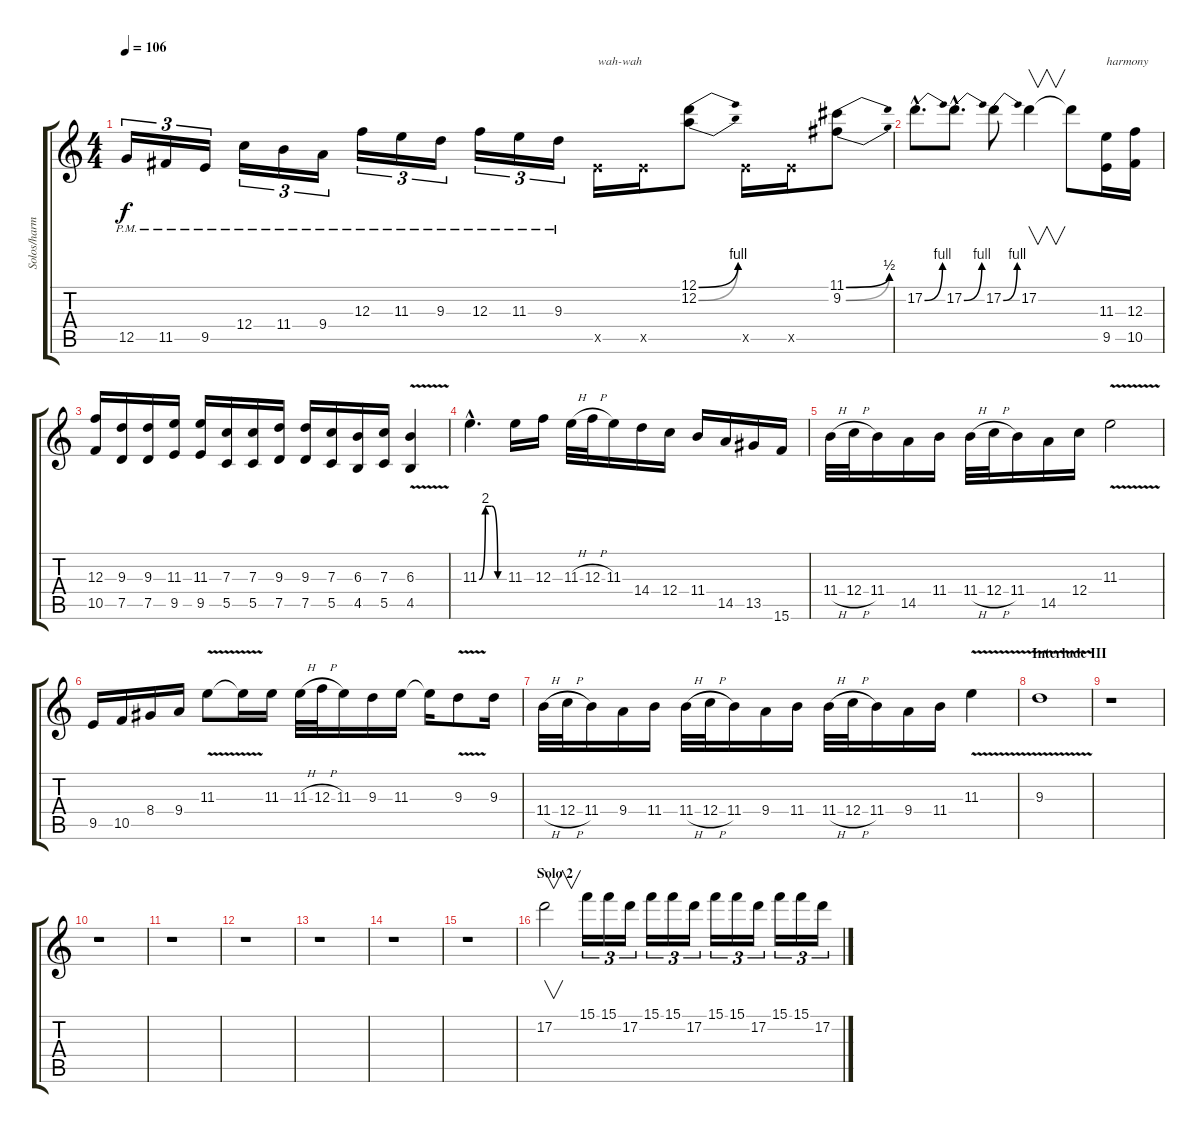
\track ("Solos/harmonies" "Solos/harm") {instrument overdrivenguitar}
\staff {score tabs}
\tuning (D4 A3 F3 C3 G2 D2) {hide}
\ts (4 4)
\tempo 106
\clef g2
\ks c
12.5{pm}.16{tu (3 2) dy f} 11.5{pm}.16{tu (3 2)} 9.5{pm}.16{tu (3 2)} 12.4{pm}.16{tu (3 2)} 11.4{pm}.16{tu (3 2)} 9.4{pm}.16{tu (3 2)} 12.3{pm}.16{tu (3 2)} 11.3{pm}.16{tu (3 2)} 9.3{pm}.16{tu (3 2)} 12.3{pm}.16{tu (3 2)} 11.3{pm}.16{tu (3 2)} 9.3{pm}.16{tu (3 2)} 9.5{x}.16{txt "wah-wah"} 9.5{x}.16 (12.1{be (bend 0 0 60 4)} 12.2{be (bend 0 0 60 4)}).8 9.5{x}.16 9.5{x}.16 (11.1{be (bend 0 0 60 2)} 9.2{be (bend 0 0 60 2)}).8 |
17.2{be (bend 0 0 60 4) hac}.8{d} 17.2{be (bend 0 0 60 4) hac}.8{d} 17.2{be (bend 0 0 60 4)}.8 17.2.4{v} 17.2{t}.8 (11.3 9.5).16{txt "harmony"} (12.3 10.5).16 |
(12.3 10.5).16 (9.3 7.5).16 (9.3 7.5).16 (11.3 9.5).16 (11.3 9.5).16 (7.3 5.5).16 (7.3 5.5).16 (9.3 7.5).16 (9.3 7.5).16 (7.3 5.5).16 (6.3 4.5).16 (7.3 5.5).16 (6.3{v} 4.5{v}).4 |
11.3{be (custom 0 0 15 8 30 8 45 0 60 0) hac}.4{d} 11.3.16 12.3.16 11.3{h}.32 12.3{h}.32 11.3.16 14.4.16 12.4.16 11.4.16 14.5.16 13.5.16 15.6.16 |
11.4{h}.32 12.4{h}.32 11.4.16 14.5.16 11.4.16 11.4{h}.32 12.4{h}.32 11.4.16 14.5.16 12.4.16 11.3{v}.2 |
9.5.16 10.5.16 8.4.16 9.4.16 11.3{v}.8 11.3{t}.16 11.3.16 11.3{h}.32 12.3{h}.32 11.3.16 9.3.16 11.3.16 11.3{t}.16 9.3{v}.8 9.3.16 |
11.4{h}.32 12.4{h}.32 11.4.16 9.4.16 11.4.16 11.4{h}.32 12.4{h}.32 11.4.16 9.4.16 11.4.16 11.4{h}.32 12.4{h}.32 11.4.16 9.4.16 11.4.16 11.3{v}.4 |
\section ("" "Interlude III")
9.3{v}.1 |
r.1 |
r.1 |
r.1 |
r.1 |
r.1 |
r.1 |
r.1 |
\section ("" "Solo 2")
17.2.2{v} 15.1.16{tu (3 2)} 15.1.16{tu (3 2)} 17.2.16{tu (3 2)} 15.1.16{tu (3 2)} 15.1.16{tu (3 2)} 17.2.16{tu (3 2)} 15.1.16{tu (3 2)} 15.1.16{tu (3 2)} 17.2.16{tu (3 2)} 15.1.16{tu (3 2)} 15.1.16{tu (3 2)} 17.2.16{tu (3 2)}
